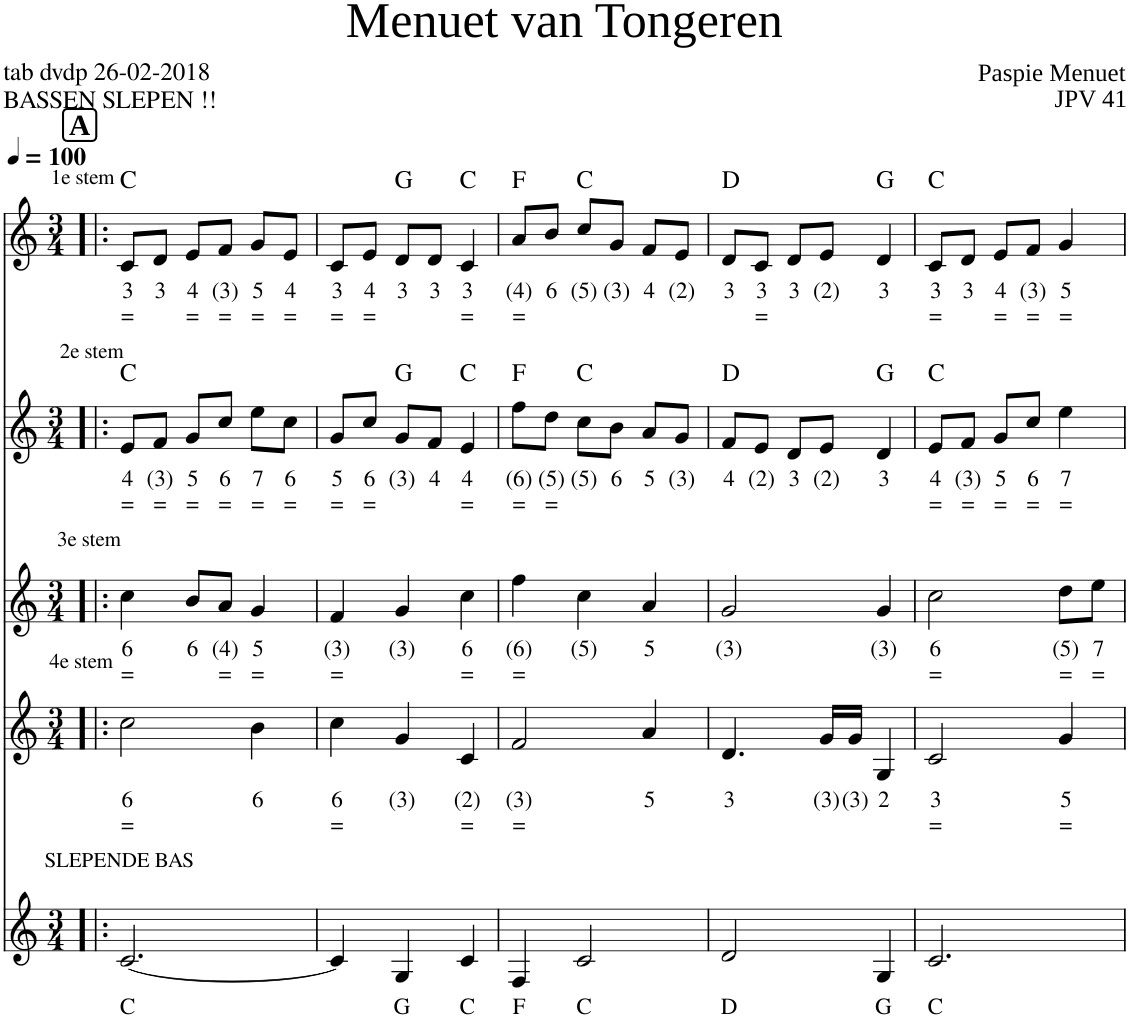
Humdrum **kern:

**kern	**text	**kern	**text	**text	**kern	**text	**text	**kern	**text	**text	**harte	**kern	**text	**text	**harte
*part5	*part5	*part4	*part4	*part4	*part3	*part3	*part3	*part2	*part2	*part2	*part2	*part1	*part1	*part1	*part1
*staff5	*staff5	*staff4	*staff4	*staff4	*staff3	*staff3	*staff3	*staff2	*staff2	*staff2	*	*staff1	*staff1	*staff1	*
*I"Stem	*	*I"Voice	*	*	*I"Stem	*	*	*I"Oboe	*	*	*	*I"Flute	*	*	*
*clefG2	*	*clefG2	*	*	*clefG2	*	*	*clefG2	*	*	*	*clefG2	*	*	*
*k[]	*	*k[]	*	*	*k[]	*	*	*k[]	*	*	*	*k[]	*	*	*
*M3/4	*	*M3/4	*	*	*M3/4	*	*	*M3/4	*	*	*	*M3/4	*	*	*
*MM100	*	*MM100	*	*	*MM100	*	*	*MM100	*	*	*	*MM100	*	*	*
!!LO:REH:place=s1:a:B:cj:fs=14:t=A
=1!|:	=1!|:	=1!|:	=1!|:	=1!|:	=1!|:	=1!|:	=1!|:	=1!|:	=1!|:	=1!|:	=1!|:	=1!|:	=1!|:	=1!|:	=1!|:
!	!	!	!	!	!	!	!	!	!	!	!	!LO:TX:a:t=1e stem	!	!	!
!	!	!	!	!	!	!	!	!LO:TX:a:t=2e stem	!	!	!	!	!	!	!
!	!	!	!	!	!LO:TX:a:t=3e stem	!	!	!	!	!	!	!	!	!	!
!	!	!LO:TX:a:t=4e stem	!	!	!	!	!	!	!	!	!	!	!	!	!
!LO:TX:a:t=SLEPENDE BAS	!	!	!	!	!	!	!	!	!	!	!	!	!	!	!
!	!LO:LY:b	!	!LO:LY:b	!LO:LY:b	!	!LO:LY:b	!LO:LY:b	!	!LO:LY:b	!LO:LY:b	!	!	!LO:LY:b	!LO:LY:b	!
[2.c/	C	2cc\	6	=	4cc\	6	=	8e/L	4	=	C:maj	8c/L	3	=	C:maj
!	!	!	!	!	!	!	!	!	!LO:LY:b	!LO:LY:b	!	!	!LO:LY:b	!	!
.	.	.	.	.	.	.	.	8f/J	(3)	=	.	8d/J	3	.	.
!	!	!	!	!	!	!LO:LY:b	!	!	!LO:LY:b	!LO:LY:b	!	!	!LO:LY:b	!LO:LY:b	!
.	.	.	.	.	8b/L	6	.	8g/L	5	=	.	8e/L	4	=	.
!	!	!	!	!	!	!LO:LY:b	!LO:LY:b	!	!LO:LY:b	!LO:LY:b	!	!	!LO:LY:b	!LO:LY:b	!
.	.	.	.	.	8a/J	(4)	=	8cc/J	6	=	.	8f/J	(3)	=	.
!	!	!	!LO:LY:b	!	!	!LO:LY:b	!LO:LY:b	!	!LO:LY:b	!LO:LY:b	!	!	!LO:LY:b	!LO:LY:b	!
.	.	4b\	6	.	4g/	5	=	8ee\L	7	=	.	8g/L	5	=	.
!	!	!	!	!	!	!	!	!	!LO:LY:b	!LO:LY:b	!	!	!LO:LY:b	!LO:LY:b	!
.	.	.	.	.	.	.	.	8cc\J	6	=	.	8e/J	4	=	.
=2	=2	=2	=2	=2	=2	=2	=2	=2	=2	=2	=2	=2	=2	=2	=2
!	!	!	!LO:LY:b	!LO:LY:b	!	!LO:LY:b	!LO:LY:b	!	!LO:LY:b	!LO:LY:b	!	!	!LO:LY:b	!LO:LY:b	!
4c/]	.	4cc\	6	=	4f/	(3)	=	8g/L	5	=	.	8c/L	3	=	.
!	!	!	!	!	!	!	!	!	!LO:LY:b	!LO:LY:b	!	!	!LO:LY:b	!LO:LY:b	!
.	.	.	.	.	.	.	.	8cc/J	6	=	.	8e/J	4	=	.
!	!LO:LY:b	!	!LO:LY:b	!	!	!LO:LY:b	!	!	!LO:LY:b	!	!	!	!LO:LY:b	!	!
4G/	G	4g/	(3)	.	4g/	(3)	.	8g/L	(3)	.	G:maj	8d/L	3	.	G:maj
!	!	!	!	!	!	!	!	!	!LO:LY:b	!	!	!	!LO:LY:b	!	!
.	.	.	.	.	.	.	.	8f/J	4	.	.	8d/J	3	.	.
!	!LO:LY:b	!	!LO:LY:b	!LO:LY:b	!	!LO:LY:b	!LO:LY:b	!	!LO:LY:b	!LO:LY:b	!	!	!LO:LY:b	!LO:LY:b	!
4c/	C	4c/	(2)	=	4cc\	6	=	4e/	4	=	C:maj	4c/	3	=	C:maj
=3	=3	=3	=3	=3	=3	=3	=3	=3	=3	=3	=3	=3	=3	=3	=3
!	!LO:LY:b	!	!LO:LY:b	!LO:LY:b	!	!LO:LY:b	!LO:LY:b	!	!LO:LY:b	!LO:LY:b	!	!	!LO:LY:b	!LO:LY:b	!
4F/	F	2f/	(3)	=	4ff\	(6)	=	8ff\L	(6)	=	F:maj	8a/L	(4)	=	F:maj
!	!	!	!	!	!	!	!	!	!LO:LY:b	!LO:LY:b	!	!	!LO:LY:b	!	!
.	.	.	.	.	.	.	.	8dd\J	(5)	=	.	8b/J	6	.	.
!	!LO:LY:b	!	!	!	!	!LO:LY:b	!	!	!LO:LY:b	!	!	!	!LO:LY:b	!	!
2c/	C	.	.	.	4cc\	(5)	.	8cc\L	(5)	.	C:maj	8cc/L	(5)	.	C:maj
!	!	!	!	!	!	!	!	!	!LO:LY:b	!	!	!	!LO:LY:b	!	!
.	.	.	.	.	.	.	.	8b\J	6	.	.	8g/J	(3)	.	.
!	!	!	!LO:LY:b	!	!	!LO:LY:b	!	!	!LO:LY:b	!	!	!	!LO:LY:b	!	!
.	.	4a/	5	.	4a/	5	.	8a/L	5	.	.	8f/L	4	.	.
!	!	!	!	!	!	!	!	!	!LO:LY:b	!	!	!	!LO:LY:b	!	!
.	.	.	.	.	.	.	.	8g/J	(3)	.	.	8e/J	(2)	.	.
=4	=4	=4	=4	=4	=4	=4	=4	=4	=4	=4	=4	=4	=4	=4	=4
!	!LO:LY:b	!	!LO:LY:b	!	!	!LO:LY:b	!	!	!LO:LY:b	!	!	!	!LO:LY:b	!	!
2d/	D	4.d/	3	.	2g/	(3)	.	8fn/L	4	.	D:maj	8d/L	3	.	D:maj
!	!	!	!	!	!	!	!	!	!LO:LY:b	!	!	!	!LO:LY:b	!LO:LY:b	!
.	.	.	.	.	.	.	.	8e/J	(2)	.	.	8c/J	3	=	.
!	!	!	!	!	!	!	!	!	!LO:LY:b	!	!	!	!LO:LY:b	!	!
.	.	.	.	.	.	.	.	8d/L	3	.	.	8d/L	3	.	.
!	!	!	!LO:LY:b	!	!	!	!	!	!LO:LY:b	!	!	!	!LO:LY:b	!	!
.	.	16g/LL	(3)	.	.	.	.	8e/J	(2)	.	.	8e/J	(2)	.	.
!	!	!	!LO:LY:b	!	!	!	!	!	!	!	!	!	!	!	!
.	.	16g/JJ	(3)	.	.	.	.	.	.	.	.	.	.	.	.
!	!LO:LY:b	!	!LO:LY:b	!	!	!LO:LY:b	!	!	!LO:LY:b	!	!	!	!LO:LY:b	!	!
4G/	G	4G/	2	.	4g/	(3)	.	4d/	3	.	G:maj	4d/	3	.	G:maj
=5	=5	=5	=5	=5	=5	=5	=5	=5	=5	=5	=5	=5	=5	=5	=5
!	!LO:LY:b	!	!LO:LY:b	!LO:LY:b	!	!LO:LY:b	!LO:LY:b	!	!LO:LY:b	!LO:LY:b	!	!	!LO:LY:b	!LO:LY:b	!
2.c/	C	2c/	3	=	2cc\	6	=	8e/L	4	=	C:maj	8c/L	3	=	C:maj
!	!	!	!	!	!	!	!	!	!LO:LY:b	!LO:LY:b	!	!	!LO:LY:b	!	!
.	.	.	.	.	.	.	.	8f/J	(3)	=	.	8d/J	3	.	.
!	!	!	!	!	!	!	!	!	!LO:LY:b	!LO:LY:b	!	!	!LO:LY:b	!LO:LY:b	!
.	.	.	.	.	.	.	.	8g/L	5	=	.	8e/L	4	=	.
!	!	!	!	!	!	!	!	!	!LO:LY:b	!LO:LY:b	!	!	!LO:LY:b	!LO:LY:b	!
.	.	.	.	.	.	.	.	8cc/J	6	=	.	8fn/J	(3)	=	.
!	!	!	!LO:LY:b	!LO:LY:b	!	!LO:LY:b	!LO:LY:b	!	!LO:LY:b	!LO:LY:b	!	!	!LO:LY:b	!LO:LY:b	!
.	.	4g/	5	=	8dd\L	(5)	=	4ee\	7	=	.	4g/	5	=	.
!	!	!	!	!	!	!LO:LY:b	!LO:LY:b	!	!	!	!	!	!	!	!
.	.	.	.	.	8ee\J	7	=	.	.	.	.	.	.	.	.
=	=	=	=	=	=	=	=	=	=	=	=	=	=	=	=
*-	*-	*-	*-	*-	*-	*-	*-	*-	*-	*-	*-	*-	*-	*-	*-
